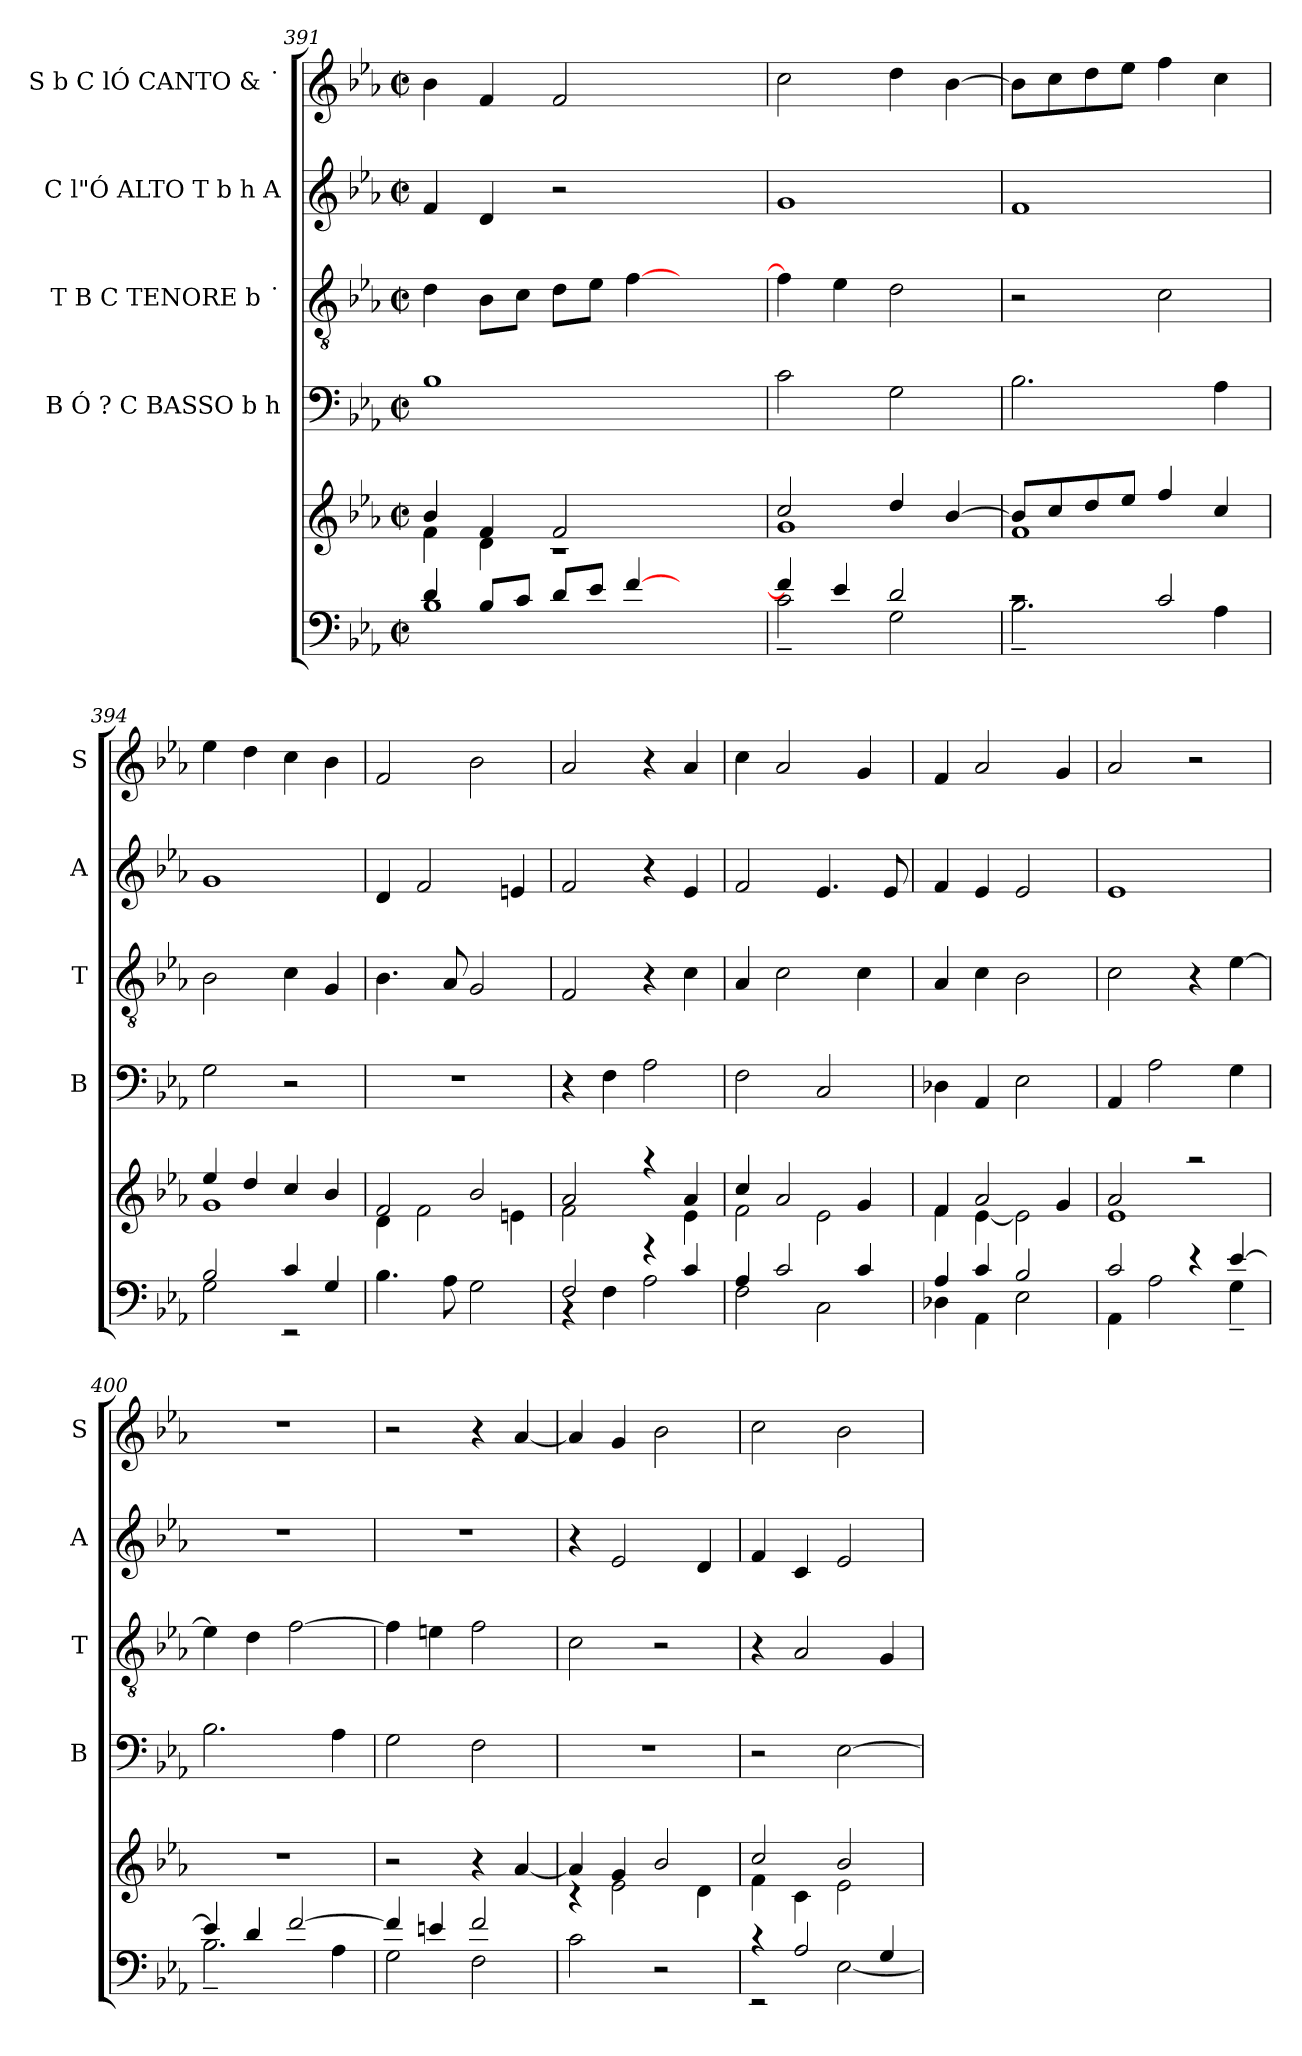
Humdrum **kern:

**kern	**kern	**kern	**kern	**kern	**kern
*part6	*part5	*part4	*part3	*part2	*part1
*staff6	*staff5	*staff4	*staff3	*staff2	*staff1
*	*	*I"B Ó ? C BASSO b h	*I"T B C TENORE b ˙	*I"C l"Ó ALTO T b h A	*I"S b C lÓ CANTO & ˙
*	*	*I'B	*I'T	*I'A	*I'S
*clefF4	*clefG2	*clefF4	*clefGv2	*clefG2	*clefG2
*k[b-e-a-]	*k[b-e-a-]	*k[b-e-a-]	*k[b-e-a-]	*k[b-e-a-]	*k[b-e-a-]
*E-:	*E-:	*E-:	*E-:	*E-:	*E-:
*M2/2	*M2/2	*M2/2	*M2/2	*M2/2	*M2/2
*met(c|)	*met(c|)	*met(c|)	*met(c|)	*met(c|)	*met(c|)
=391	=391	=391	=391	=391	=391
*^	*^	*	*	*	*
4d/	1B-	4b-/	4f\	1B-	4d\	4f/	4b-\
8B-/L	.	4f/	4d\	.	8B-\L	4d/	4f/
8c/J	.	.	.	.	8c\J	.	.
8d/L	.	2f/	1rc	.	8d\L	2r	2f/
8e-/J	.	.	.	.	8e-\J	.	.
[>4f/	.	.	.	.	[>4f\	.	.
2ryy	2ryy	2ryy	.	2ryy	2ryy	2ryy	2ryy
=392	=392	=392	=392	=392	=392	=392	=392
4f/]	2c~<\	2cc/	1g	2c\	4f\]	1g	2cc\
4e-/	.	.	.	.	4e-\	.	.
2d/	2G\	4dd/	.	2G\	2d\	.	4dd\
.	.	[>4b-/	.	.	.	.	[>4b-\
=393	=393	=393	=393	=393	=393	=393	=393
2rc	2.B-~<\	8b-/L]	1f	2.B-\	2r	1f	8b-\L]
.	.	8cc/	.	.	.	.	8cc\
.	.	8dd/	.	.	.	.	8dd\
.	.	8ee-/J	.	.	.	.	8ee-\J
2c/	.	4ff/	.	.	2c\	.	4ff\
.	4A-\	4cc/	.	4A-\	.	.	4cc\
=394	=394	=394	=394	=394	=394	=394	=394
2B-/	2G\	4ee-/	1g	2G\	2B-\	1g	4ee-\
.	.	4dd/	.	.	.	.	4dd\
4c/	2rEE	4cc/	.	2r	4c\	.	4cc\
4G/	.	4b-/	.	.	4G/	.	4b-\
*v	*v	*	*	*	*	*	*
!!LO:LB:g=z
=395	=395	=395	=395	=395	=395	=395
4.B-\	2f/	4d\	1r	4.B-\	4d/	2f/
.	.	2f\	.	.	2f/	.
8A-\	.	.	.	8A-/	.	.
2G\	2b-/	.	.	2G/	.	2b-\
.	.	4en\	.	.	4en/	.
=396	=396	=396	=396	=396	=396	=396
*^	*	*	*	*	*	*
2F/	4rAA	2a-/	2f\	4r	2F/	2f/	2a-/
.	4F\	.	.	4F\	.	.	.
4rf	2A-\	4raa	4ryy	2A-\	4r	4r	4r
4c/	.	4a-/	4e-\	.	4c\	4e-/	4a-/
=397	=397	=397	=397	=397	=397	=397	=397
4A-/	2F\	4cc/	2f\	2F\	4A-/	2f/	4cc\
2c/	.	2a-/	.	.	2c\	.	2a-/
.	2C\	.	2e-\	2C/	.	4.e-/	.
4c/	.	4g/	.	.	4c\	.	4g/
.	.	.	.	.	.	8e-/	.
=398	=398	=398	=398	=398	=398	=398	=398
4A-/	4D-X\	4f/	4f\	4D-X\	4A-/	4f/	4f/
4c/	4AA-\	2a-/	[<4e-\	4AA-/	4c\	4e-/	2a-/
2B-/	2E-\	.	2e-\]	2E-\	2B-\	2e-/	.
.	.	4g/	.	.	.	.	4g/
=399	=399	=399	=399	=399	=399	=399	=399
2c/	4AA-\	2a-/	1e-	4AA-/	2c\	1e-	2a-/
.	2A-\	.	.	2A-\	.	.	.
4re	.	2raa	.	.	4r	.	2r
[>4e-/	4G~<\	.	.	4G\	[>4e-\	.	.
*	*	*v	*v	*	*	*	*
!!LO:PB:g=z
=400	=400	=400	=400	=400	=400	=400
4e-/]	2.B-~<\	1r	2.B-\	4e-\]	1r	1r
4d/	.	.	.	4d\	.	.
[>2f/	.	.	.	[>2f\	.	.
.	4A-\	.	4A-\	.	.	.
=401	=401	=401	=401	=401	=401	=401
4f/]	2G\	2r	2G\	4f\]	1r	2r
4en/	.	.	.	4en\	.	.
2f/	2F\	4r	2F\	2f\	.	4r
.	.	[<4a-/	.	.	.	[<4a-/
*v	*v	*	*	*	*	*
=402	=402	=402	=402	=402	=402
*	*^	*	*	*	*
2c\	4a-/]	4rB	1r	2c\	4r	4a-/]
.	4g/	2e-\	.	.	2e-/	4g/
2r	2b-/	.	.	2r	.	2b-\
.	.	4d\	.	.	4d/	.
=403	=403	=403	=403	=403	=403	=403
*^	*	*	*	*	*	*
4rc	2rEE	2cc/	4f\	2r	4r	4f/	2cc\
2A-/	.	.	4c\	.	2A-/	4c/	.
.	[<2E-\	2b-/	2e-\	[>2E-\	.	2e-/	2b-\
4G/	.	.	.	.	4G/	.	.
*v	*v	*	*	*	*	*	*
*	*v	*v	*	*	*	*
=	=	=	=	=	=
*-	*-	*-	*-	*-	*-
